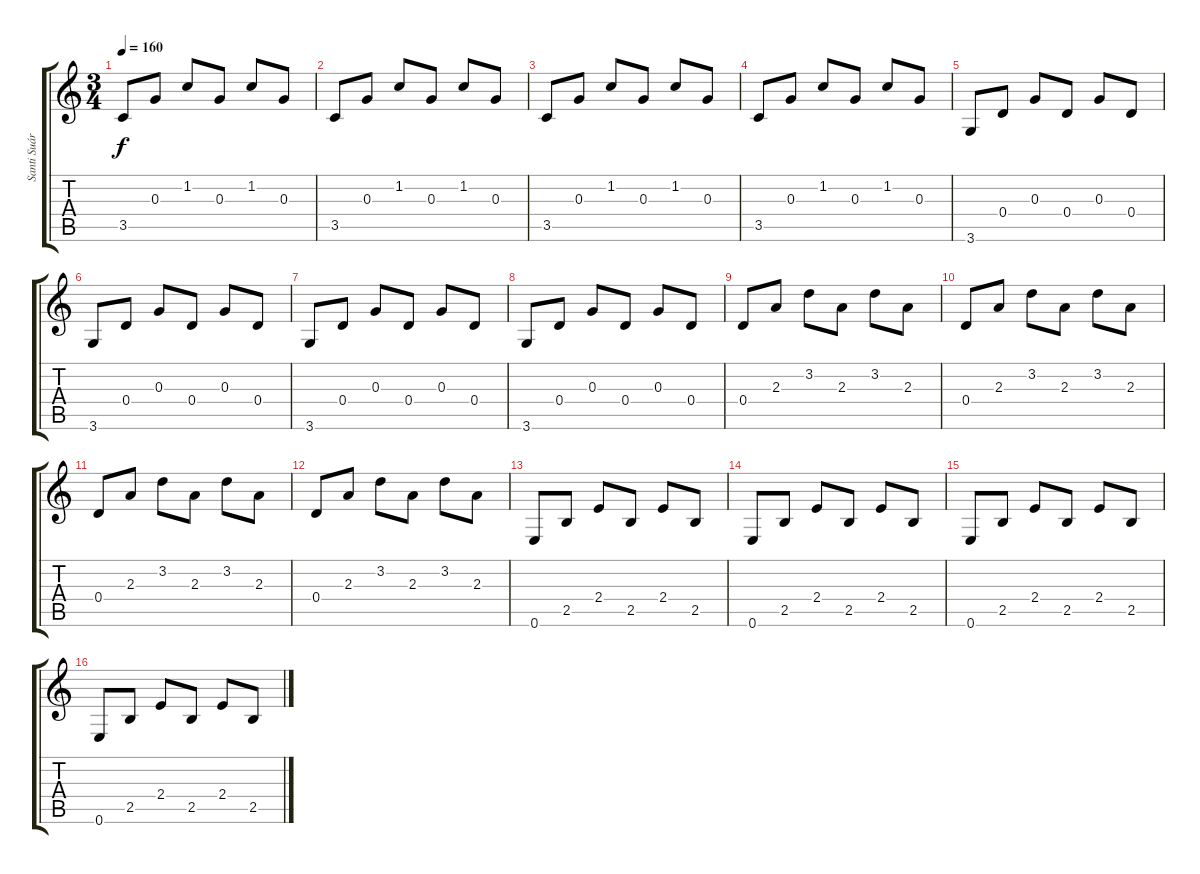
\track ("Santi Suárez" "Santi Suár") {instrument electricguitarclean}
\staff {score tabs}
\tuning (E4 B3 G3 D3 A2 E2) {hide}
\ts (3 4)
\tempo 160
\clef g2
\ks c
3.5.8{dy f} 0.3.8 1.2.8 0.3.8 1.2.8 0.3.8 |
3.5.8 0.3.8 1.2.8 0.3.8 1.2.8 0.3.8 |
3.5.8 0.3.8 1.2.8 0.3.8 1.2.8 0.3.8 |
3.5.8 0.3.8 1.2.8 0.3.8 1.2.8 0.3.8 |
3.6.8 0.4.8 0.3.8 0.4.8 0.3.8 0.4.8 |
3.6.8 0.4.8 0.3.8 0.4.8 0.3.8 0.4.8 |
3.6.8 0.4.8 0.3.8 0.4.8 0.3.8 0.4.8 |
3.6.8 0.4.8 0.3.8 0.4.8 0.3.8 0.4.8 |
0.4.8 2.3.8 3.2.8 2.3.8 3.2.8 2.3.8 |
0.4.8 2.3.8 3.2.8 2.3.8 3.2.8 2.3.8 |
0.4.8 2.3.8 3.2.8 2.3.8 3.2.8 2.3.8 |
0.4.8 2.3.8 3.2.8 2.3.8 3.2.8 2.3.8 |
0.6.8{volume 9 instrument electricguitarclean} 2.5.8 2.4.8 2.5.8 2.4.8 2.5.8 |
0.6.8 2.5.8 2.4.8 2.5.8 2.4.8 2.5.8 |
0.6.8 2.5.8 2.4.8 2.5.8 2.4.8 2.5.8 |
0.6.8 2.5.8 2.4.8 2.5.8 2.4.8 2.5.8
